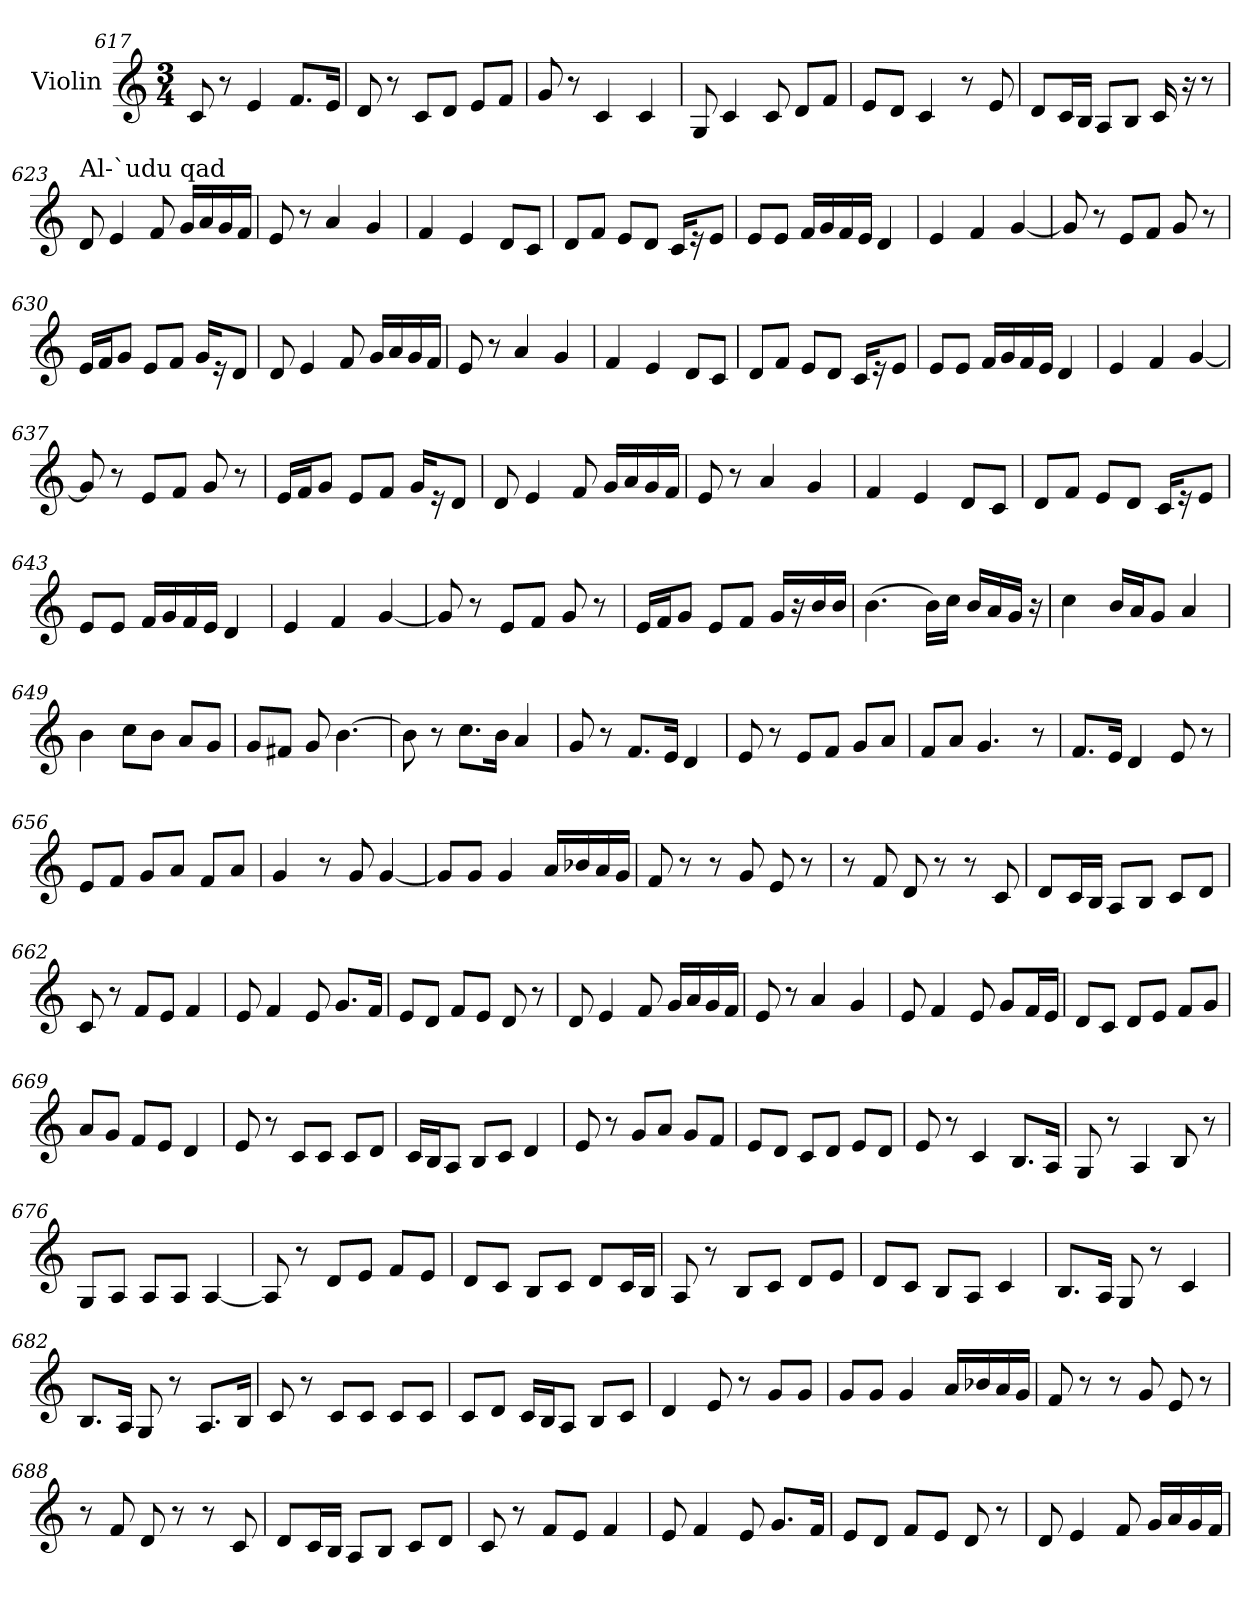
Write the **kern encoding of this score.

**kern
*part1
*staff1
*I"Violin
*clefG2
*k[]
*M3/4
=617
8c/
8r
4e/
8.f/L
16e/Jk
=618
8d/
8r
8c/L
8d/J
8e/L
8f/J
!!LO:LB:g=z
=619
8g/
8r
4c/
4c/
=620
8G/
4c/
8c/
8d/L
8f/J
=621
8e/L
8d/J
4c/
8r
8e/
=622
8d/L
16c/L
16B/JJ
8A/L
8B/J
16c/
16r
8r
=623
*MM80
!LO:TX:a:t=Al-`udu qad
8d/
4e/
8f/
16g/LL
16a/
16g/
16f/JJ
=624
8e/
8r
4a/
4g/
!!LO:LB:g=z
=625
4f/
4e/
8d/L
8c/J
!!LO:LB:g=z
=626
8d/L
8f/J
8e/L
8d/J
16c/KL
16r
8e/J
=627
8e/L
8e/J
16f/LL
16g/
16f/
16e/JJ
4d/
=628
4e/
4f/
[4g/
=629
8g/]
8r
8e/L
8f/J
8g/
8r
=630
16e/LL
16f/J
8g/J
8e/L
8f/J
16g/KL
16r
8d/J
!!LO:LB:g=z
=631
8d/
4e/
8f/
16g/LL
16a/
16g/
16f/JJ
=632
8e/
8r
4a/
4g/
=633
4f/
4e/
8d/L
8c/J
!!LO:LB:g=z
=634
8d/L
8f/J
8e/L
8d/J
16c/KL
16r
8e/J
=635
8e/L
8e/J
16f/LL
16g/
16f/
16e/JJ
4d/
=636
4e/
4f/
[4g/
=637
8g/]
8r
8e/L
8f/J
8g/
8r
=638
16e/LL
16f/J
8g/J
8e/L
8f/J
16g/KL
16r
8d/J
!!LO:LB:g=z
=639
8d/
4e/
8f/
16g/LL
16a/
16g/
16f/JJ
=640
8e/
8r
4a/
4g/
=641
4f/
4e/
8d/L
8c/J
=642
8d/L
8f/J
8e/L
8d/J
16c/KL
16r
8e/J
=643
8e/L
8e/J
16f/LL
16g/
16f/
16e/JJ
4d/
=644
4e/
4f/
[4g/
!!LO:LB:g=z
=645
8g/]
8r
8e/L
8f/J
8g/
8r
=646
16e/LL
16f/J
8g/J
8e/L
8f/J
16g/LL
16r
16b/
16b/JJ
=647
(>4.b\
16b\LL)
16cc\JJ
16b/LL
16a/
16g/JJ
16r
=648
4cc\
16b/LL
16a/J
8g/J
4a/
=649
4b\
8cc\L
8b\J
8a/L
8g/J
=650
8g/L
8f#X/J
8g/
[4.b\
!!LO:PB:g=z
=651
8b\]
8r
8.cc\L
16b\Jk
4a/
=652
8g/
8r
8.f/L
16e/Jk
4d/
=653
8e/
8r
8e/L
8f/J
8g/L
8a/J
=654
8f/L
8a/J
4.g/
8r
=655
8.f/L
16e/Jk
4d/
8e/
8r
=656
8e/L
8f/J
8g/L
8a/J
8f/L
8a/J
!!LO:LB:g=z
=657
4g/
8r
8g/
[4g/
=658
8g/L]
8g/J
4g/
16a/LL
16b-X/
16a/
16g/JJ
=659
8f/
8r
8r
8g/
8e/
8r
=660
8r
8f/
8d/
8r
8r
8c/
=661
8d/L
16c/L
16B/JJ
8A/L
8B/J
8c/L
8d/J
!!LO:LB:g=z
=662
8c/
8r
8f/L
8e/J
4f/
=663
8e/
4f/
8e/
8.g/L
16f/Jk
=664
8e/L
8d/J
8f/L
8e/J
8d/
8r
=665
8d/
4e/
8f/
16g/LL
16a/
16g/
16f/JJ
=666
8e/
8r
4a/
4g/
=667
8e/
4f/
8e/
8g/L
16f/L
16e/JJ
!!LO:LB:g=z
=668
8d/L
8c/J
8d/L
8e/J
8f/L
8g/J
=669
8a/L
8g/J
8f/L
8e/J
4d/
=670
8e/
8r
8c/L
8c/J
8c/L
8d/J
=671
16c/LL
16B/J
8A/J
8B/L
8c/J
4d/
=672
8e/
8r
8g/L
8a/J
8g/L
8f/J
=673
8e/L
8d/J
8c/L
8d/J
8e/L
8d/J
!!LO:LB:g=z
=674
8e/
8r
4c/
8.B/L
16A/Jk
=675
8G/
8r
4A/
8B/
8r
=676
8G/L
8A/J
8A/L
8A/J
[4A/
=677
8A/]
8r
8d/L
8e/J
8f/L
8e/J
=678
8d/L
8c/J
8B/L
8c/J
8d/L
16c/L
16B/JJ
=679
8A/
8r
8B/L
8c/J
8d/L
8e/J
!!LO:LB:g=z
=680
8d/L
8c/J
8B/L
8A/J
4c/
=681
8.B/L
16A/Jk
8G/
8r
4c/
=682
8.B/L
16A/Jk
8G/
8r
8.A/L
16B/Jk
=683
8c/
8r
8c/L
8c/J
8c/L
8c/J
=684
8c/L
8d/J
16c/LL
16B/J
8A/J
8B/L
8c/J
!!LO:LB:g=z
=685
4d/
8e/
8r
8g/L
8g/J
=686
8g/L
8g/J
4g/
16a/LL
16b-X/
16a/
16g/JJ
=687
8f/
8r
8r
8g/
8e/
8r
=688
8r
8f/
8d/
8r
8r
8c/
=689
8d/L
16c/L
16B/JJ
8A/L
8B/J
8c/L
8d/J
!!LO:LB:g=z
=690
8c/
8r
8f/L
8e/J
4f/
=691
8e/
4f/
8e/
8.g/L
16f/Jk
=692
8e/L
8d/J
8f/L
8e/J
8d/
8r
=693
8d/
4e/
8f/
16g/LL
16a/
16g/
16f/JJ
=
*-
